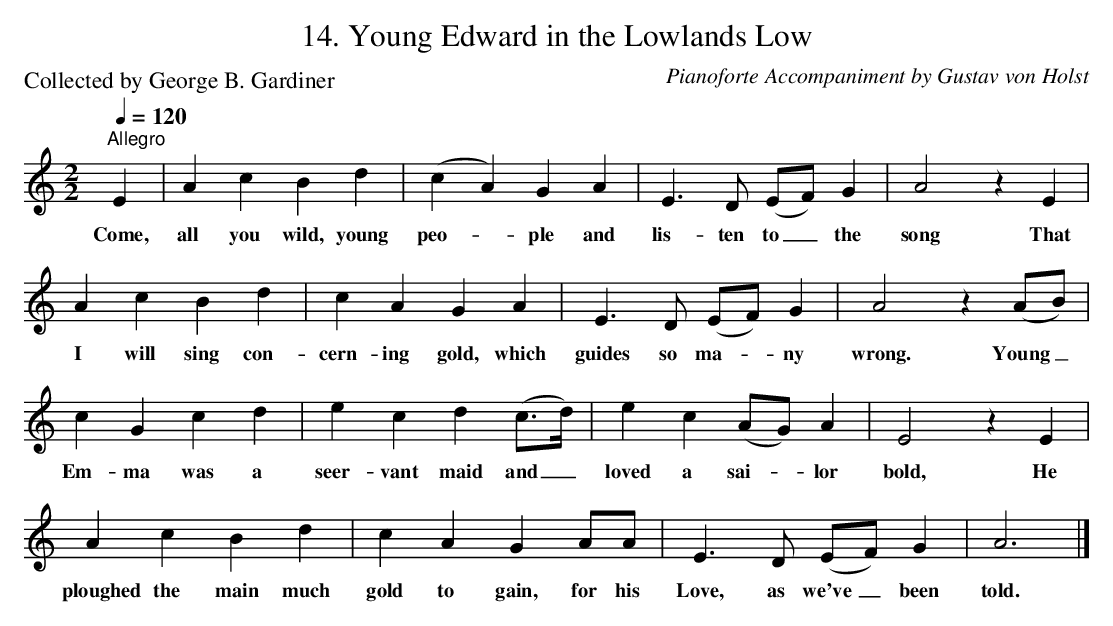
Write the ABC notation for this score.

X:1
T:14. Young Edward in the Lowlands Low
C:Pianoforte Accompaniment by Gustav von Holst
P:Collected by George B. Gardiner
L:1/4
Q:1/4=120
M:2/2
K:Aaeo
"^Allegro" E | A c B d | (c A) G A | E3/2 D/ (E/F/) G | A2 z E |$ A c B d | c A G A |
w: Come,|all you wild, young|peo- * ple and|lis- ten to _ the|song That|I will sing con-|cern- ing gold, which|
E3/2 D/ (E/F/) G | A2 z (A/B/) |$ c G c d | e c d (c/>d/) | e c (A/G/) A | E2 z E |$ A c B d |
w: guides so ma- * ny|wrong. Young _|Em- ma was a|seer- vant maid and _|loved a sai- * lor|bold, He|ploughed the main much|
c A G A/A/ | E3/2 D/ (E/F/) G | A3 |]
w: gold to gain, for his|Love, as we've _ been|told.|
